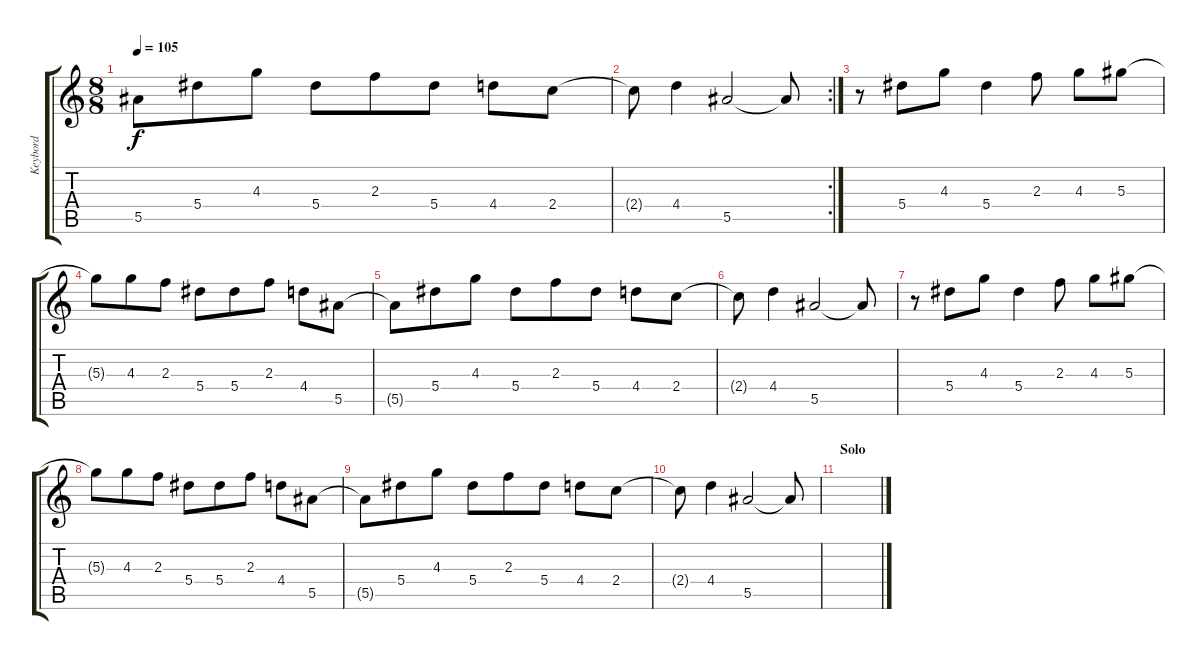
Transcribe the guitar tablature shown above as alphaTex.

\track ("Keybord" "Keybord") {instrument lead1square}
\staff {score tabs}
\tuning (C4 G3 Eb5 Bb4 F4 D2) {hide}
\ts (8 8)
\tempo 105
\clef g2
\ks c
5.5{t}.8{dy f} 5.4.8 4.3.8 5.4.8 2.3.8 5.4.8 4.4.8 2.4.8 |
\rc 2
2.4{t}.8 4.4.4 5.5.2 5.5{t}.8 |
r.8 5.4.8 4.3.8 5.4.4 2.3.8 4.3.8 5.3.8 |
5.3{t}.8 4.3.8 2.3.8 5.4.8 5.4.8 2.3.8 4.4.8 5.5.8 |
5.5{t}.8 5.4.8 4.3.8 5.4.8 2.3.8 5.4.8 4.4.8 2.4.8 |
2.4{t}.8 4.4.4 5.5.2 5.5{t}.8 |
r.8 5.4.8 4.3.8 5.4.4 2.3.8 4.3.8 5.3.8 |
5.3{t}.8 4.3.8 2.3.8 5.4.8 5.4.8 2.3.8 4.4.8 5.5.8 |
5.5{t}.8 5.4.8 4.3.8 5.4.8 2.3.8 5.4.8 4.4.8 2.4.8 |
2.4{t}.8 4.4.4 5.5.2 5.5{t}.8 |
\section ("" "Solo")
